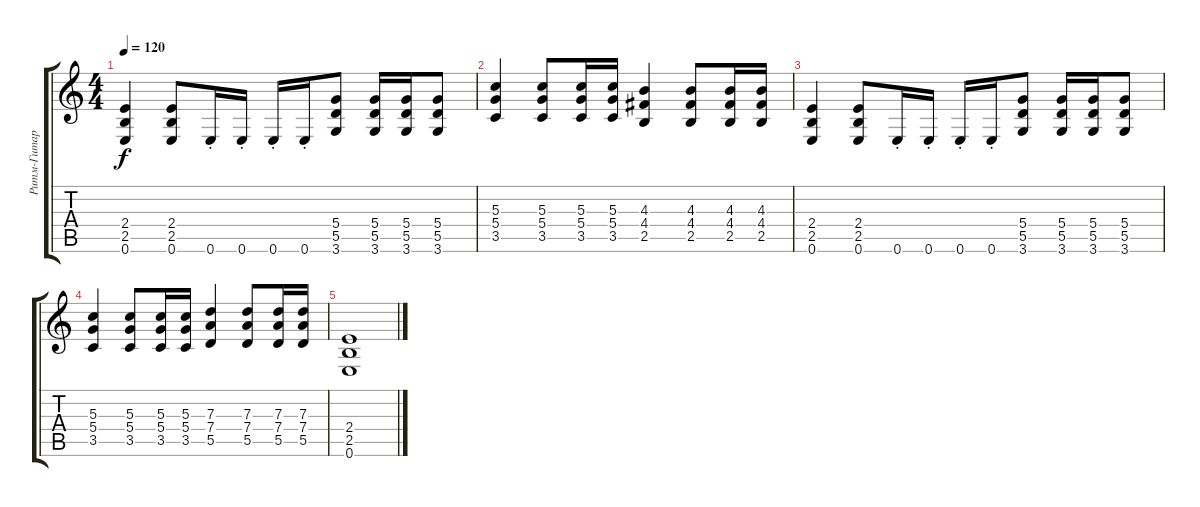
\track ("Ритм-Гитара" "Ритм-Гитар") {instrument distortionguitar}
\staff {score tabs}
\tuning (E4 B3 G3 D3 A2 E2) {hide}
\ts (4 4)
\tempo 120
\clef g2
\ks c
(2.4 2.5 0.6).4{dy f} (2.4 2.5 0.6).8 0.6{st}.16 0.6{st}.16 0.6{st}.16 0.6{st}.16 (5.4 5.5 3.6).8 (5.4 5.5 3.6).16 (5.4 5.5 3.6).16 (5.4 5.5 3.6).8 |
(5.3 5.4 3.5).4 (5.3 5.4 3.5).8 (5.3 5.4 3.5).16 (5.3 5.4 3.5).16 (4.3 4.4 2.5).4 (4.3 4.4 2.5).8 (4.3 4.4 2.5).16 (4.3 4.4 2.5).16 |
(2.4 2.5 0.6).4 (2.4 2.5 0.6).8 0.6{st}.16 0.6{st}.16 0.6{st}.16 0.6{st}.16 (5.4 5.5 3.6).8 (5.4 5.5 3.6).16 (5.4 5.5 3.6).16 (5.4 5.5 3.6).8 |
(5.3 5.4 3.5).4 (5.3 5.4 3.5).8 (5.3 5.4 3.5).16 (5.3 5.4 3.5).16 (7.3 7.4 5.5).4 (7.3 7.4 5.5).8 (7.3 7.4 5.5).16 (7.3 7.4 5.5).16 |
(2.4 2.5 0.6).1
